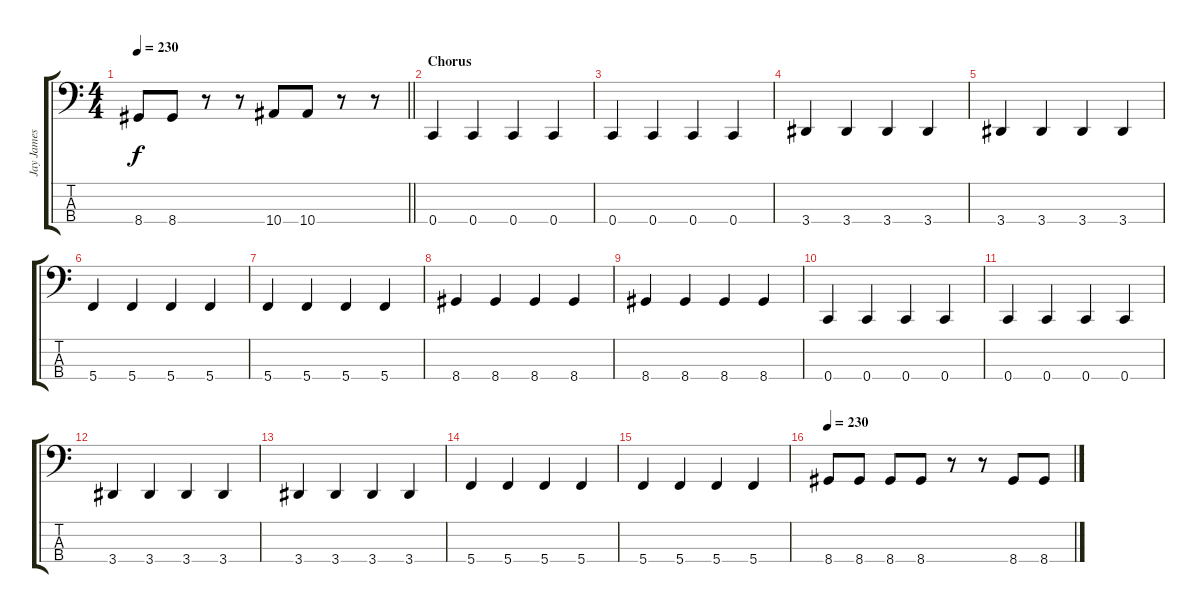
\track ("Jay James" "Jay James") {instrument electricbassfinger}
\staff {score tabs}
\tuning (F2 C2 G1 C1) {hide}
\ts (4 4)
\tempo 230
\clef f4
\barLineRight lightlight
\ks c
8.4.8{dy f} 8.4.8 r.8 r.8 10.4.8 10.4.8 r.8 r.8 |
\section ("" "Chorus")
0.4.4 0.4.4 0.4.4 0.4.4 |
0.4.4 0.4.4 0.4.4 0.4.4 |
3.4.4 3.4.4 3.4.4 3.4.4 |
3.4.4 3.4.4 3.4.4 3.4.4 |
5.4.4 5.4.4 5.4.4 5.4.4 |
5.4.4 5.4.4 5.4.4 5.4.4 |
8.4.4 8.4.4 8.4.4 8.4.4 |
8.4.4 8.4.4 8.4.4 8.4.4 |
0.4.4 0.4.4 0.4.4 0.4.4 |
0.4.4 0.4.4 0.4.4 0.4.4 |
3.4.4 3.4.4 3.4.4 3.4.4 |
3.4.4 3.4.4 3.4.4 3.4.4 |
5.4.4 5.4.4 5.4.4 5.4.4 |
5.4.4 5.4.4 5.4.4 5.4.4 |
\tempo 230
8.4.8 8.4.8 8.4.8 8.4.8 r.8 r.8 8.4.8 8.4.8
